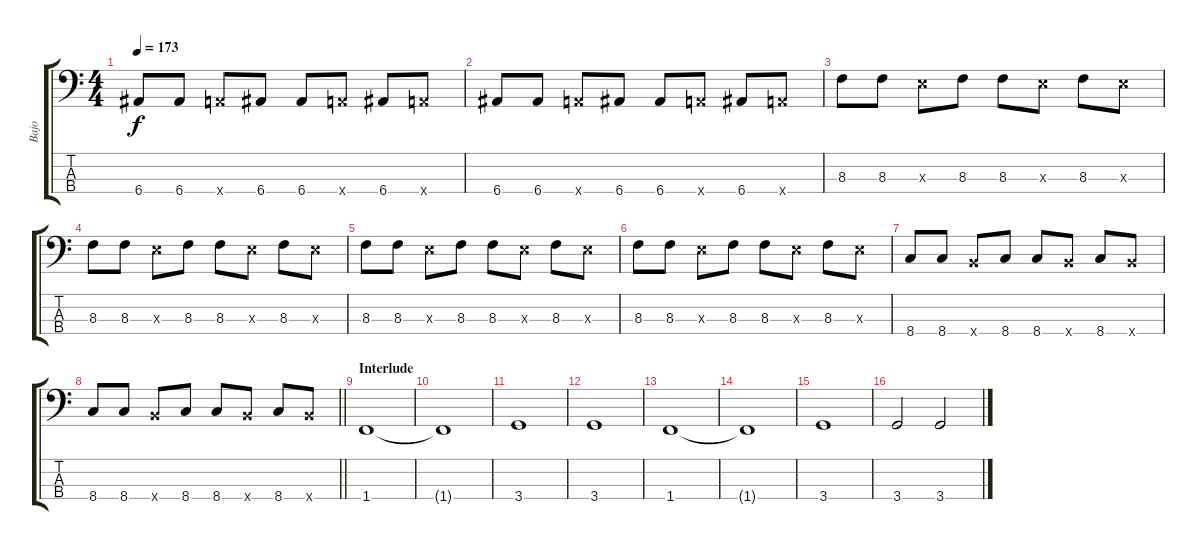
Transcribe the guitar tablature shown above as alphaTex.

\track ("Bajo" "Bajo") {instrument electricbassfinger}
\staff {score tabs}
\tuning (G2 D2 A1 E1) {hide}
\ts (4 4)
\tempo 173
\clef f4
\ks c
6.4.8{dy f} 6.4.8 5.4{x}.8 6.4.8 6.4.8 5.4{x}.8 6.4.8 5.4{x}.8 |
6.4.8 6.4.8 5.4{x}.8 6.4.8 6.4.8 5.4{x}.8 6.4.8 5.4{x}.8 |
8.3.8 8.3.8 7.3{x}.8 8.3.8 8.3.8 7.3{x}.8 8.3.8 7.3{x}.8 |
8.3.8 8.3.8 7.3{x}.8 8.3.8 8.3.8 7.3{x}.8 8.3.8 7.3{x}.8 |
8.3.8 8.3.8 7.3{x}.8 8.3.8 8.3.8 7.3{x}.8 8.3.8 7.3{x}.8 |
8.3.8 8.3.8 7.3{x}.8 8.3.8 8.3.8 7.3{x}.8 8.3.8 7.3{x}.8 |
8.4.8 8.4.8 7.4{x}.8 8.4.8 8.4.8 7.4{x}.8 8.4.8 7.4{x}.8 |
\barLineRight lightlight
8.4.8 8.4.8 7.4{x}.8 8.4.8 8.4.8 7.4{x}.8 8.4.8 7.4{x}.8 |
\section ("" "Interlude")
1.4.1 |
1.4{t}.1 |
3.4.1 |
3.4.1 |
1.4.1 |
1.4{t}.1 |
3.4.1 |
3.4.2 3.4.2
